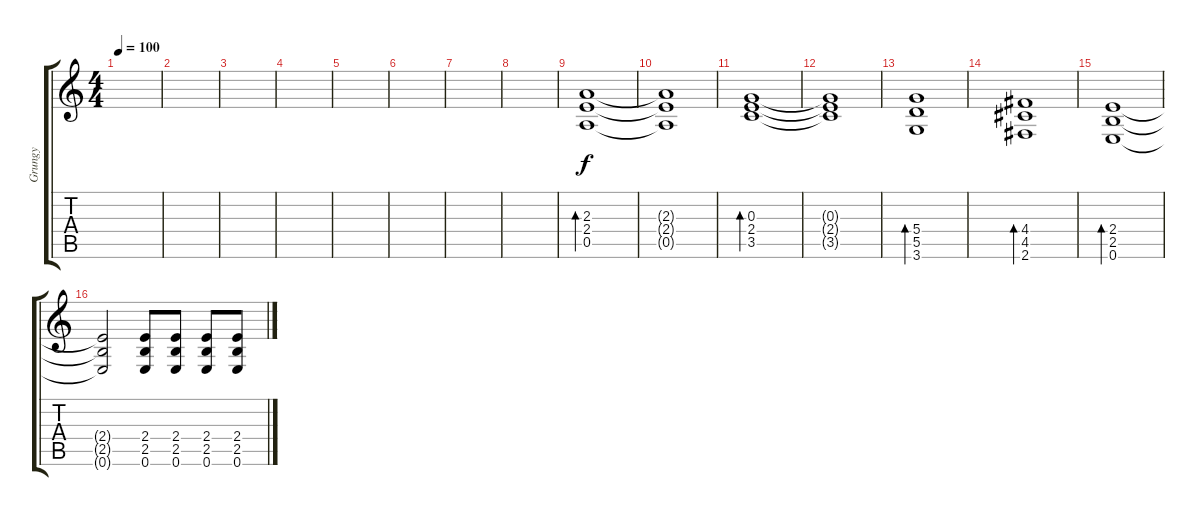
\track ("Grungy" "Grungy") {instrument electricguitarmuted}
\staff {score tabs}
\tuning (E4 B3 G3 D3 A2 E2) {hide}
\ts (4 4)
\tempo 100
\clef g2
\ks c
|
|
|
|
|
|
|
|
(2.3 2.4 0.5).1{bd 480 instrument electricguitarclean} |
(2.3{t} 2.4{t} 0.5{t}).1 |
(0.3 2.4 3.5).1{bd 480} |
(0.3{t} 2.4{t} 3.5{t}).1 |
(5.4 5.5 3.6).1{bd 480} |
(4.4 4.5 2.6).1{bd 480} |
(2.4 2.5 0.6).1{bd 480} |
(2.4{t} 2.5{t} 0.6{t}).2 (2.4 2.5 0.6).8{instrument electricguitarmuted} (2.4 2.5 0.6).8 (2.4 2.5 0.6).8 (2.4 2.5 0.6).8
